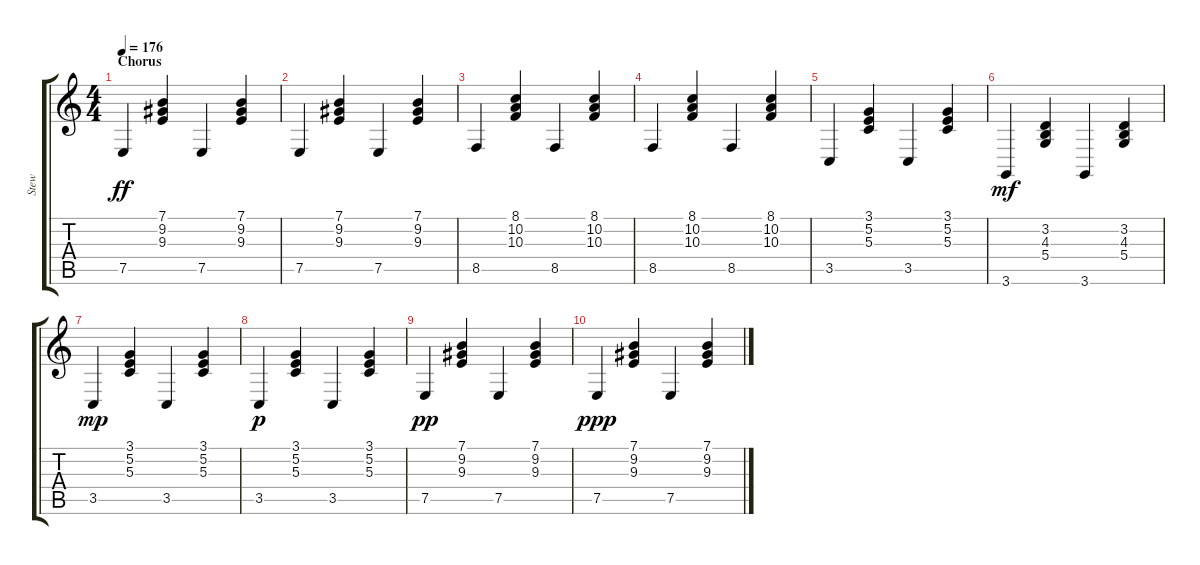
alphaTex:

\track ("Stew" "Stew") {instrument acousticgrandpiano}
\staff {score tabs}
\tuning (E4 B3 G3 D3 A2 E2) {hide}
\ts (4 4)
\section ("" "Chorus")
\tempo 176
\clef g2
\ks c
7.5.4{dy ff} (7.1 9.2 9.3).4 7.5.4 (7.1 9.2 9.3).4 |
7.5.4 (7.1 9.2 9.3).4 7.5.4 (7.1 9.2 9.3).4 |
8.5.4 (8.1 10.2 10.3).4 8.5.4 (8.1 10.2 10.3).4 |
8.5.4 (8.1 10.2 10.3).4 8.5.4 (8.1 10.2 10.3).4 |
3.5.4 (3.1 5.2 5.3).4 3.5.4 (3.1 5.2 5.3).4 |
3.6.4{dy mf} (3.2 4.3 5.4).4 3.6.4 (3.2 4.3 5.4).4 |
3.5.4{dy mp} (3.1 5.2 5.3).4 3.5.4 (3.1 5.2 5.3).4 |
3.5.4{dy p} (3.1 5.2 5.3).4 3.5.4 (3.1 5.2 5.3).4 |
7.5.4{dy pp} (7.1 9.2 9.3).4 7.5.4 (7.1 9.2 9.3).4 |
7.5.4{dy ppp} (7.1 9.2 9.3).4 7.5.4 (7.1 9.2 9.3).4
